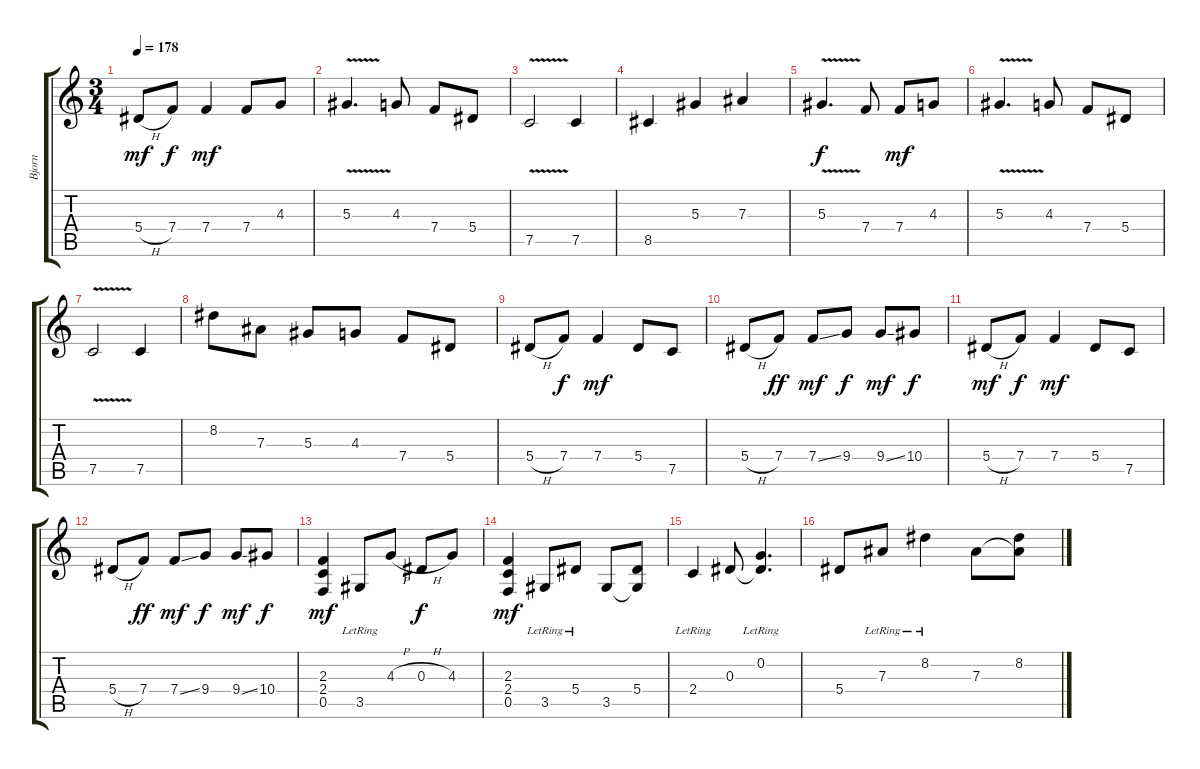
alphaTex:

\track ("Bjorn" "Bjorn") {instrument overdrivenguitar}
\staff {score tabs}
\tuning (C4 G3 Eb3 Bb2 F2 C2) {hide}
\ts (3 4)
\tempo 178
\clef g2
\ks c
5.4{h}.8{dy mf} 7.4.8{dy f} 7.4.4{dy mf} 7.4.8 4.3.8 |
5.3{v}.4{d} 4.3.8 7.4.8 5.4.8 |
7.5{v}.2 7.5.4 |
8.5.4 5.3.4 7.3.4 |
5.3{v}.4{d dy f} 7.4.8 7.4.8{dy mf} 4.3.8 |
5.3{v}.4{d} 4.3.8 7.4.8 5.4.8 |
7.5{v}.2 7.5.4 |
8.2.8 7.3.8 5.3.8 4.3.8 7.4.8 5.4.8 |
5.4{h}.8 7.4.8{dy f} 7.4.4{dy mf} 5.4.8 7.5.8 |
5.4{h}.8 7.4.8{dy ff} 7.4{ss}.8{dy mf} 9.4.8{dy f} 9.4{ss}.8{dy mf} 10.4.8{dy f} |
5.4{h}.8{dy mf} 7.4.8{dy f} 7.4.4{dy mf} 5.4.8 7.5.8 |
5.4{h}.8 7.4.8{dy ff} 7.4{ss}.8{dy mf} 9.4.8{dy f} 9.4{ss}.8{dy mf} 10.4.8{dy f} |
(2.3 2.4 0.5).4{dy mf balance 2} 3.5{lr}.8 4.3{h}.8 0.3{h}.8{dy f} 4.3.8 |
(2.3 2.4 0.5).4{dy mf} 3.5{lr}.8 5.4{lr}.8 3.5.8 (5.4 3.5{t}).8 |
2.4{lr}.4 0.3.8 (0.2{lr} 0.3{t}).4{d} |
5.4.8 7.3{lr}.8 8.2{lr}.4 7.3.8 (8.2 7.3{t}).8
